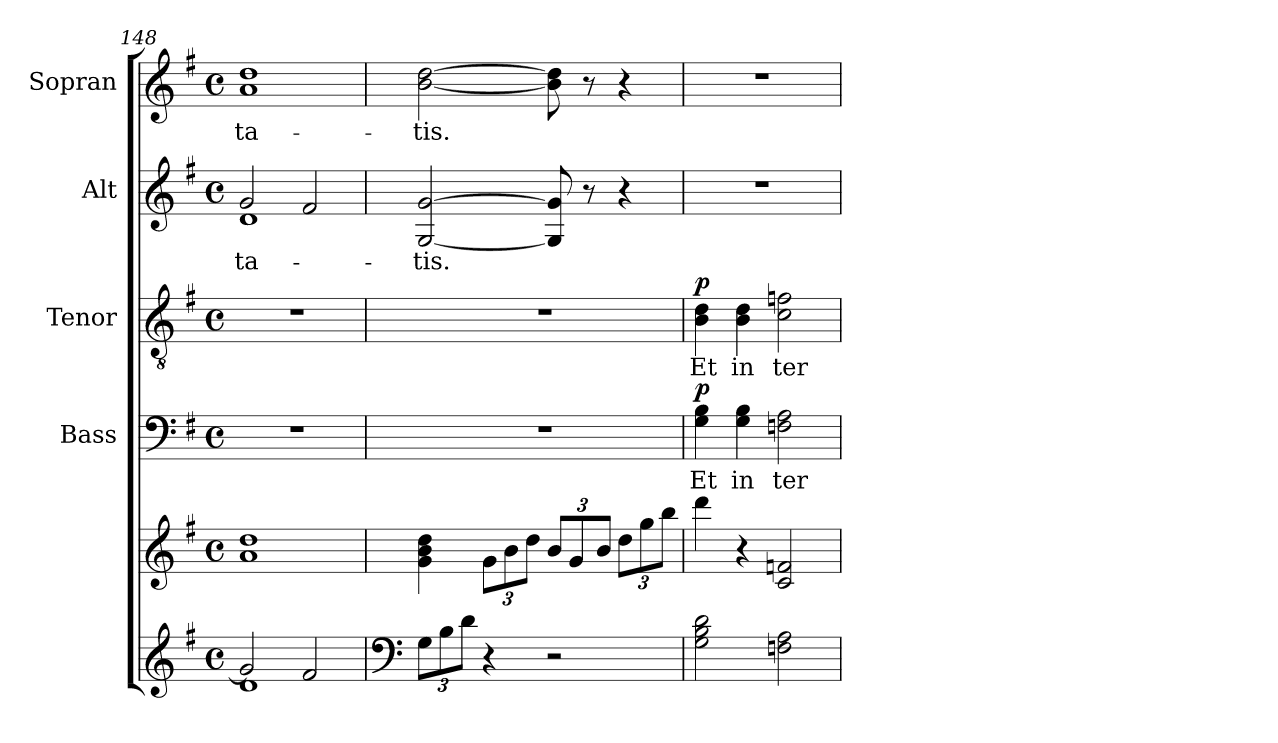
**kern	**kern	**kern	**text	**dynam	**kern	**text	**dynam	**kern	**text	**kern	**text
*part5	*part5	*part4	*part4	*part4	*part3	*part3	*part3	*part2	*part2	*part1	*part1
*staff6	*staff5	*staff4	*staff4	*staff4	*staff3	*staff3	*staff3	*staff2	*staff2	*staff1	*staff1
*	*	*I"Bass	*	*	*I"Tenor	*	*	*I"Alt	*	*I"Sopran	*
*	*	*I'B.	*	*	*I'T.	*	*	*I'A.	*	*I'S.	*
*clefG2	*clefG2	*clefF4	*	*	*clefGv2	*	*	*clefG2	*	*clefG2	*
*k[f#]	*k[f#]	*k[f#]	*	*	*k[f#]	*	*	*k[f#]	*	*k[f#]	*
*G:	*G:	*G:	*	*	*G:	*	*	*G:	*	*G:	*
*M4/4	*M4/4	*M4/4	*	*	*M4/4	*	*	*M4/4	*	*M4/4	*
*met(c)	*met(c)	*met(c)	*	*	*met(c)	*	*	*met(c)	*	*met(c)	*
=148	=148	=148	=148	=148	=148	=148	=148	=148	=148	=148	=148
*^	*	*	*	*	*	*	*	*	*	*	*
!	!	!	!	!	!	!	!	!	!	!LO:LY:b	!	!LO:LY:b
*	*	*	*	*	*	*	*	*	*^	*	*	*
2g/]	1d	1a 1dd	1r	.	.	1r	.	.	2g/	1d	-ta-	1a 1dd	-ta-
2f#/	.	.	.	.	.	.	.	.	2f#/	.	.	.	.
*v	*v	*	*	*	*	*	*	*	*v	*v	*	*	*
=149	=149	=149	=149	=149	=149	=149	=149	=149	=149	=149	=149
*clefF4	*	*	*	*	*	*	*	*	*	*	*
*Xbrackettup	*	*	*	*	*	*	*	*	*	*	*
!	!	!	!	!	!	!	!	!	!LO:LY:b	!	!LO:LY:b
12G\L	4g\ 4b\ 4dd\	1r	.	.	1r	.	.	[2G/ [2g/	-tis.	[2b\ [2dd\	-tis.
12B\	.	.	.	.	.	.	.	.	.	.	.
12d\J	.	.	.	.	.	.	.	.	.	.	.
*	*Xbrackettup	*	*	*	*	*	*	*	*	*	*
4r	12g\L	.	.	.	.	.	.	.	.	.	.
.	12b\	.	.	.	.	.	.	.	.	.	.
.	12dd\J	.	.	.	.	.	.	.	.	.	.
2r	12b/L	.	.	.	.	.	.	8G/] 8g/]	.	8b\] 8dd\]	.
.	12g/	.	.	.	.	.	.	.	.	.	.
.	.	.	.	.	.	.	.	8r	.	8r	.
.	12b/J	.	.	.	.	.	.	.	.	.	.
.	12dd\L	.	.	.	.	.	.	4r	.	4r	.
.	12gg\	.	.	.	.	.	.	.	.	.	.
.	12bb\J	.	.	.	.	.	.	.	.	.	.
!!LO:LB:g=z
=150	=150	=150	=150	=150	=150	=150	=150	=150	=150	=150	=150
!	!	!	!LO:LY:b	!LO:DY:a	!	!LO:LY:b	!LO:DY:a	!	!	!	!
2G\ 2B\ 2d\	4ddd\	4G\ 4B\	Et	p	4B\ 4d\	Et	p	1r	.	1r	.
!	!	!	!LO:LY:b	!	!	!LO:LY:b	!	!	!	!	!
.	4r	4G\ 4B\	in	.	4B\ 4d\	in	.	.	.	.	.
!	!	!	!LO:LY:b	!	!	!LO:LY:b	!	!	!	!	!
2Fn\ 2A\	2c/ 2fn/	2Fn\ 2A\	ter-	.	2c\ 2fn\	ter-	.	.	.	.	.
=	=	=	=	=	=	=	=	=	=	=	=
*-	*-	*-	*-	*-	*-	*-	*-	*-	*-	*-	*-
